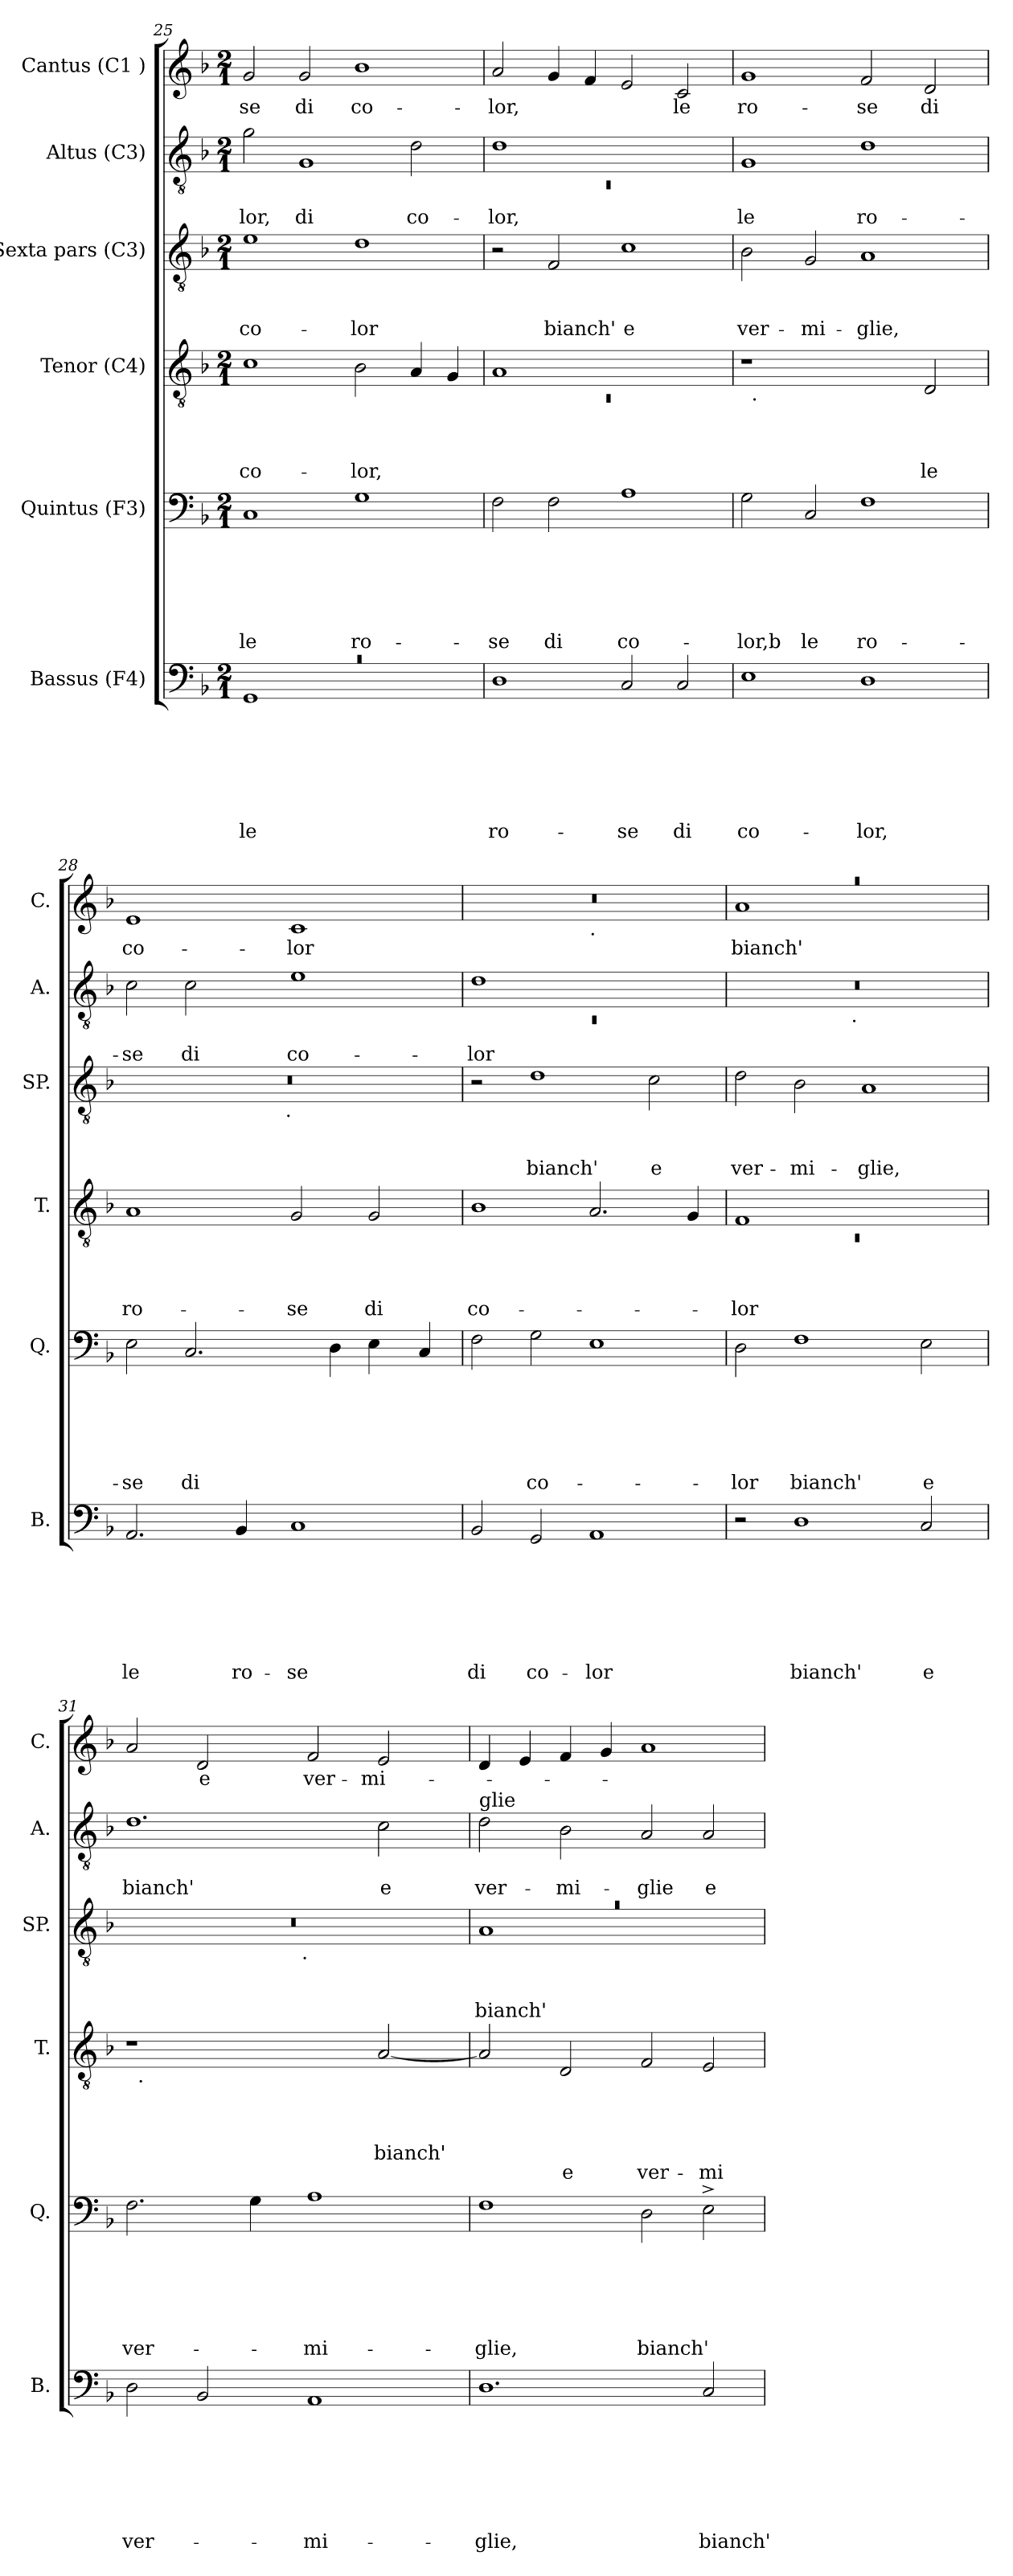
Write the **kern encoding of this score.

**kern	**text	**text	**text	**text	**text	**text	**text	**kern	**text	**text	**text	**text	**text	**text	**kern	**text	**text	**text	**text	**text	**kern	**text	**text	**text	**kern	**text	**text	**kern	**text
*part6	*part6	*part6	*part6	*part6	*part6	*part6	*part6	*part5	*part5	*part5	*part5	*part5	*part5	*part5	*part4	*part4	*part4	*part4	*part4	*part4	*part3	*part3	*part3	*part3	*part2	*part2	*part2	*part1	*part1
*staff6	*staff6	*staff6	*staff6	*staff6	*staff6	*staff6	*staff6	*staff5	*staff5	*staff5	*staff5	*staff5	*staff5	*staff5	*staff4	*staff4	*staff4	*staff4	*staff4	*staff4	*staff3	*staff3	*staff3	*staff3	*staff2	*staff2	*staff2	*staff1	*staff1
*I"Bassus (F4)	*	*	*	*	*	*	*	*I"Quintus (F3)	*	*	*	*	*	*	*I"Tenor (C4)	*	*	*	*	*	*I"Sexta pars (C3)	*	*	*	*I"Altus (C3)	*	*	*I"Cantus (C1 )	*
*I'B.	*	*	*	*	*	*	*	*I'Q.	*	*	*	*	*	*	*I'T.	*	*	*	*	*	*I'SP.	*	*	*	*I'A.	*	*	*I'C.	*
*clefF4	*	*	*	*	*	*	*	*clefF4	*	*	*	*	*	*	*clefGv2	*	*	*	*	*	*clefGv2	*	*	*	*clefGv2	*	*	*clefG2	*
*k[b-]	*	*	*	*	*	*	*	*k[b-]	*	*	*	*	*	*	*k[b-]	*	*	*	*	*	*k[b-]	*	*	*	*k[b-]	*	*	*k[b-]	*
*F:	*	*	*	*	*	*	*	*F:	*	*	*	*	*	*	*F:	*	*	*	*	*	*F:	*	*	*	*F:	*	*	*F:	*
*M2/1	*	*	*	*	*	*	*	*M2/1	*	*	*	*	*	*	*M2/1	*	*	*	*	*	*M2/1	*	*	*	*M2/1	*	*	*M2/1	*
=25	=25	=25	=25	=25	=25	=25	=25	=25	=25	=25	=25	=25	=25	=25	=25	=25	=25	=25	=25	=25	=25	=25	=25	=25	=25	=25	=25	=25	=25
!LO:N:vis=1	!	!	!	!	!	!	!LO:LY:b	!	!	!	!	!	!	!LO:LY:b	!	!	!	!	!LO:LY:b	!	!	!	!	!LO:LY:b	!	!	!LO:LY:b	!	!LO:LY:b
*^	*	*	*	*	*	*	*	*	*	*	*	*	*	*	*	*	*	*	*	*	*	*	*	*	*	*	*	*	*
0rc	1GG	.	.	.	.	.	.	le	1C	.	.	.	.	.	le	1c	.	.	.	co-	.	1e	.	.	co-	2g\	.	-lor,	2g/	-se
!	!	!	!	!	!	!	!	!	!	!	!	!	!	!	!	!	!	!	!	!	!	!	!	!	!	!	!	!LO:LY:b	!	!LO:LY:b
.	.	.	.	.	.	.	.	.	.	.	.	.	.	.	.	.	.	.	.	.	.	.	.	.	.	1G	.	di	2g/	di
!	!	!	!	!	!	!	!	!	!	!	!	!	!	!	!LO:LY:b	!	!	!	!	!LO:LY:b	!	!	!	!	!LO:LY:b	!	!	!	!	!LO:LY:b
.	1ryy	.	.	.	.	.	.	.	1G	.	.	.	.	.	ro-	2B-\	.	.	.	-lor,	.	1d	.	.	-lor	.	.	.	1b-	co-
!	!	!	!	!	!	!	!	!	!	!	!	!	!	!	!	!	!	!	!	!	!	!	!	!	!	!	!	!LO:LY:b	!	!
.	.	.	.	.	.	.	.	.	.	.	.	.	.	.	.	4A/	.	.	.	.	.	.	.	.	.	2d\	.	co-	.	.
.	.	.	.	.	.	.	.	.	.	.	.	.	.	.	.	4G/	.	.	.	.	.	.	.	.	.	.	.	.	.	.
*v	*v	*	*	*	*	*	*	*	*	*	*	*	*	*	*	*	*	*	*	*	*	*	*	*	*	*	*	*	*	*
=26	=26	=26	=26	=26	=26	=26	=26	=26	=26	=26	=26	=26	=26	=26	=26	=26	=26	=26	=26	=26	=26	=26	=26	=26	=26	=26	=26	=26	=26
*	*	*	*	*	*	*	*	*	*	*	*	*	*	*	*^	*	*	*	*	*	*	*	*	*	*^	*	*	*	*
!	!	!	!	!	!	!	!LO:LY:b	!	!	!	!	!	!	!LO:LY:b	!	!LO:N:vis=1	!	!	!	!	!	!	!	!	!	!	!LO:N:vis=1	!	!LO:LY:b	!	!LO:LY:b
1D	.	.	.	.	.	.	ro-	2F\	.	.	.	.	.	-se	1A	0rC	.	.	.	.	.	2r	.	.	.	1d	0rC	.	-lor,	2a/	-lor,
!	!	!	!	!	!	!	!	!	!	!	!	!	!	!LO:LY:b	!	!	!	!	!	!	!	!	!	!	!LO:LY:b	!	!	!	!	!	!
.	.	.	.	.	.	.	.	2F\	.	.	.	.	.	di	.	.	.	.	.	.	.	2F/	.	.	bianch'	.	.	.	.	4g/	.
.	.	.	.	.	.	.	.	.	.	.	.	.	.	.	.	.	.	.	.	.	.	.	.	.	.	.	.	.	.	4f/	.
!	!	!	!	!	!	!	!LO:LY:b	!	!	!	!	!	!	!LO:LY:b	!	!	!	!	!	!	!	!	!	!	!LO:LY:b:rj	!	!	!	!	!	!
2C/	.	.	.	.	.	.	-se	1A	.	.	.	.	.	co-	1ryy	.	.	.	.	.	.	1c	.	.	e	1ryy	.	.	.	2e/	.
!	!	!	!	!	!	!	!LO:LY:b	!	!	!	!	!	!	!	!	!	!	!	!	!	!	!	!	!	!	!	!	!	!	!	!LO:LY:b
2C/	.	.	.	.	.	.	di	.	.	.	.	.	.	.	.	.	.	.	.	.	.	.	.	.	.	.	.	.	.	2c/	le
*	*	*	*	*	*	*	*	*	*	*	*	*	*	*	*	*	*	*	*	*	*	*	*	*	*	*v	*v	*	*	*	*
!!LO:LB:g=z
=27	=27	=27	=27	=27	=27	=27	=27	=27	=27	=27	=27	=27	=27	=27	=27	=27	=27	=27	=27	=27	=27	=27	=27	=27	=27	=27	=27	=27	=27	=27
!	!	!	!	!	!	!	!LO:LY:b	!	!	!	!	!	!	!LO:LY:b	!	!	!	!	!	!	!	!	!	!	!LO:LY:b	!	!	!LO:LY:b	!	!LO:LY:b
1E	.	.	.	.	.	.	co-	2G\	.	.	.	.	.	-lor,b	1r	32ryy	.	.	.	.	.	2B-\	.	.	ver-	1G	.	le	1g	ro-
!	!	!	!	!	!	!	!	!	!	!	!	!	!	!	!	!LO:TX:b:t=.	!	!	!	!	!	!	!	!	!	!	!	!	!	!
.	.	.	.	.	.	.	.	.	.	.	.	.	.	.	.	1ryy	.	.	.	.	.	.	.	.	.	.	.	.	.	.
!	!	!	!	!	!	!	!	!	!	!	!	!	!	!LO:LY:b	!	!	!	!	!	!	!	!	!	!	!LO:LY:b	!	!	!	!	!
.	.	.	.	.	.	.	.	2C/	.	.	.	.	.	le	.	.	.	.	.	.	.	2G/	.	.	-mi-	.	.	.	.	.
!	!	!	!	!	!	!	!LO:LY:b	!	!	!	!	!	!	!LO:LY:b	!	!	!	!	!	!	!	!	!	!	!LO:LY:b	!	!	!LO:LY:b	!	!LO:LY:b
1D	.	.	.	.	.	.	-lor,	1F	.	.	.	.	.	ro-	2ryy	.	.	.	.	.	.	1A	.	.	-glie,	1d	.	ro-	2f/	-se
.	.	.	.	.	.	.	.	.	.	.	.	.	.	.	.	2ryy	.	.	.	.	.	.	.	.	.	.	.	.	.	.
!	!	!	!	!	!	!	!	!	!	!	!	!	!	!	!	!	!	!	!	!LO:LY:b	!	!	!	!	!	!	!	!	!	!LO:LY:b
.	.	.	.	.	.	.	.	.	.	.	.	.	.	.	2D/	.	.	.	.	le	.	.	.	.	.	.	.	.	2d/	di
.	.	.	.	.	.	.	.	.	.	.	.	.	.	.	.	4...ryy	.	.	.	.	.	.	.	.	.	.	.	.	.	.
=28	=28	=28	=28	=28	=28	=28	=28	=28	=28	=28	=28	=28	=28	=28	=28	=28	=28	=28	=28	=28	=28	=28	=28	=28	=28	=28	=28	=28	=28	=28
!	!	!	!	!	!	!	!LO:LY:b	!	!	!	!	!	!	!LO:LY:b	!	!	!	!	!	!LO:LY:b	!	!	!	!	!	!	!	!LO:LY:b	!	!LO:LY:b
*	*	*	*	*	*	*	*	*	*	*	*	*	*	*	*v	*v	*	*	*	*	*	*^	*	*	*	*	*	*	*	*
2.AA/	.	.	.	.	.	.	le	2E\	.	.	.	.	.	-se	1A	.	.	.	ro-	.	0r	3%2ryy	.	.	.	2c\	.	-se	1e	co-
!	!	!	!	!	!	!	!	!	!	!	!	!	!	!LO:LY:b	!	!	!	!	!	!	!	!	!	!	!	!	!	!LO:LY:b	!	!
.	.	.	.	.	.	.	.	2.C/	.	.	.	.	.	di	.	.	.	.	.	.	.	.	.	.	.	2c\	.	di	.	.
.	.	.	.	.	.	.	.	.	.	.	.	.	.	.	.	.	.	.	.	.	.	6ryy	.	.	.	.	.	.	.	.
!	!	!	!	!	!	!	!LO:LY:b	!	!	!	!	!	!	!	!	!	!	!	!	!	!	!	!	!	!	!	!	!	!	!
4BB-/	.	.	.	.	.	.	ro-	.	.	.	.	.	.	.	.	.	.	.	.	.	.	.	.	.	.	.	.	.	.	.
.	.	.	.	.	.	.	.	.	.	.	.	.	.	.	.	.	.	.	.	.	.	12...ryy	.	.	.	.	.	.	.	.
!	!	!	!	!	!	!	!	!	!	!	!	!	!	!	!	!	!	!	!	!	!	!LO:TX:b:t=.	!	!	!	!	!	!	!	!
.	.	.	.	.	.	.	.	.	.	.	.	.	.	.	.	.	.	.	.	.	.	3%2ryy	.	.	.	.	.	.	.	.
!	!	!	!	!	!	!	!LO:LY:b	!	!	!	!	!	!	!	!	!	!	!	!LO:LY:b	!	!	!	!	!	!	!	!	!LO:LY:b	!	!LO:LY:b
1C	.	.	.	.	.	.	-se	.	.	.	.	.	.	.	2G/	.	.	.	-se	.	.	.	.	.	.	1e	.	co-	1c	-lor
.	.	.	.	.	.	.	.	4D\	.	.	.	.	.	.	.	.	.	.	.	.	.	.	.	.	.	.	.	.	.	.
!	!	!	!	!	!	!	!	!	!	!	!	!	!	!	!	!	!	!	!LO:LY:b	!	!	!	!	!	!	!	!	!	!	!
.	.	.	.	.	.	.	.	4E\	.	.	.	.	.	.	2G/	.	.	.	di	.	.	.	.	.	.	.	.	.	.	.
.	.	.	.	.	.	.	.	.	.	.	.	.	.	.	.	.	.	.	.	.	.	3ryy	.	.	.	.	.	.	.	.
.	.	.	.	.	.	.	.	4C/	.	.	.	.	.	.	.	.	.	.	.	.	.	.	.	.	.	.	.	.	.	.
.	.	.	.	.	.	.	.	.	.	.	.	.	.	.	.	.	.	.	.	.	.	96ryy	.	.	.	.	.	.	.	.
=29	=29	=29	=29	=29	=29	=29	=29	=29	=29	=29	=29	=29	=29	=29	=29	=29	=29	=29	=29	=29	=29	=29	=29	=29	=29	=29	=29	=29	=29	=29
*	*	*	*	*	*	*	*	*	*	*	*	*	*	*	*	*	*	*	*	*	*	*	*	*	*	*^	*	*	*	*
!	!	!	!	!	!	!	!LO:LY:b	!	!	!	!	!	!	!	!	!	!	!	!LO:LY:b	!	!	!	!	!	!	!	!LO:N:vis=1	!	!LO:LY:b	!	!
*	*	*	*	*	*	*	*	*	*	*	*	*	*	*	*	*	*	*	*	*	*v	*v	*	*	*	*	*	*	*	*^	*
2BB-/	.	.	.	.	.	.	di	2F\	.	.	.	.	.	.	1B-	.	.	.	co-	.	2r	.	.	.	1d	0rC	.	-lor	0r	1ryy	.
!	!	!	!	!	!	!	!LO:LY:b	!	!	!	!	!	!	!LO:LY:b	!	!	!	!	!	!	!	!	!	!LO:LY:b	!	!	!	!	!	!	!
2GG/	.	.	.	.	.	.	co-	2G\	.	.	.	.	.	co-	.	.	.	.	.	.	1d	.	.	bianch'	.	.	.	.	.	.	.
!	!	!	!	!	!	!	!	!	!	!	!	!	!	!	!	!	!	!	!	!	!	!	!	!	!	!	!	!	!	!LO:TX:b:t=.	!
!	!	!	!	!	!	!	!LO:LY:b	!	!	!	!	!	!	!	!	!	!	!	!	!	!	!	!	!	!	!	!	!	!	!	!
1AA	.	.	.	.	.	.	-lor	1E	.	.	.	.	.	.	2.A/	.	.	.	.	.	.	.	.	.	1ryy	.	.	.	.	1ryy	.
!	!	!	!	!	!	!	!	!	!	!	!	!	!	!	!	!	!	!	!	!	!	!	!	!LO:LY:b	!	!	!	!	!	!	!
.	.	.	.	.	.	.	.	.	.	.	.	.	.	.	.	.	.	.	.	.	2c\	.	.	e	.	.	.	.	.	.	.
.	.	.	.	.	.	.	.	.	.	.	.	.	.	.	4G/	.	.	.	.	.	.	.	.	.	.	.	.	.	.	.	.
=30	=30	=30	=30	=30	=30	=30	=30	=30	=30	=30	=30	=30	=30	=30	=30	=30	=30	=30	=30	=30	=30	=30	=30	=30	=30	=30	=30	=30	=30	=30	=30
*	*	*	*	*	*	*	*	*	*	*	*	*	*	*	*^	*	*	*	*	*	*	*	*	*	*	*	*	*	*	*	*
!	!	!	!	!	!	!	!	!	!	!	!	!	!	!LO:LY:b	!	!LO:N:vis=1	!	!	!	!LO:LY:b	!	!	!	!	!LO:LY:b	!	!	!	!	!LO:N:vis=1	!	!LO:LY:b
2r	.	.	.	.	.	.	.	2D\	.	.	.	.	.	-lor	1F	0rC	.	.	.	-lor	.	2d\	.	.	ver-	0r	2ryy	.	.	0raa	1a	bianch'
!	!	!	!	!	!	!	!LO:LY:b	!	!	!	!	!	!	!LO:LY:b	!	!	!	!	!	!	!	!	!	!	!LO:LY:b	!	!	!	!	!	!	!
1D	.	.	.	.	.	.	bianch'	1F	.	.	.	.	.	bianch'	.	.	.	.	.	.	.	2B-\	.	.	-mi-	.	4...ryy	.	.	.	.	.
!	!	!	!	!	!	!	!	!	!	!	!	!	!	!	!	!	!	!	!	!	!	!	!	!	!	!	!LO:TX:b:t=.	!	!	!	!	!
.	.	.	.	.	.	.	.	.	.	.	.	.	.	.	.	.	.	.	.	.	.	.	.	.	.	.	1ryy	.	.	.	.	.
!	!	!	!	!	!	!	!	!	!	!	!	!	!	!	!	!	!	!	!	!	!	!	!	!	!LO:LY:b	!	!	!	!	!	!	!
.	.	.	.	.	.	.	.	.	.	.	.	.	.	.	1ryy	.	.	.	.	.	.	1A	.	.	-glie,	.	.	.	.	.	1ryy	.
!	!	!	!	!	!	!	!LO:LY:b	!	!	!	!	!	!	!LO:LY:b	!	!	!	!	!	!	!	!	!	!	!	!	!	!	!	!	!	!
2C/	.	.	.	.	.	.	e	2E\	.	.	.	.	.	e	.	.	.	.	.	.	.	.	.	.	.	.	.	.	.	.	.	.
.	.	.	.	.	.	.	.	.	.	.	.	.	.	.	.	.	.	.	.	.	.	.	.	.	.	.	32ryy	.	.	.	.	.
=31	=31	=31	=31	=31	=31	=31	=31	=31	=31	=31	=31	=31	=31	=31	=31	=31	=31	=31	=31	=31	=31	=31	=31	=31	=31	=31	=31	=31	=31	=31	=31	=31
!	!	!	!	!	!	!	!LO:LY:b	!	!	!	!	!	!	!LO:LY:b	!	!	!	!	!	!	!	!	!	!	!	!	!	!	!LO:LY:b	!	!	!
*	*	*	*	*	*	*	*	*	*	*	*	*	*	*	*	*	*	*	*	*	*	*	*	*	*	*v	*v	*	*	*	*	*
*	*	*	*	*	*	*	*	*	*	*	*	*	*	*	*	*	*	*	*	*	*	*^	*	*	*	*	*	*	*v	*v	*
2D\	.	.	.	.	.	.	ver-	2.F\	.	.	.	.	.	ver-	1r	32ryy	.	.	.	.	.	0r	3%2ryy	.	.	.	1.d	.	bianch'	2a/	.
!	!	!	!	!	!	!	!	!	!	!	!	!	!	!	!	!LO:TX:b:t=.	!	!	!	!	!	!	!	!	!	!	!	!	!	!	!
.	.	.	.	.	.	.	.	.	.	.	.	.	.	.	.	1ryy	.	.	.	.	.	.	.	.	.	.	.	.	.	.	.
!	!	!	!	!	!	!	!	!	!	!	!	!	!	!	!	!	!	!	!	!	!	!	!	!	!	!	!	!	!	!	!LO:LY:b
2BB-/	.	.	.	.	.	.	.	.	.	.	.	.	.	.	.	.	.	.	.	.	.	.	.	.	.	.	.	.	.	2d/	e
.	.	.	.	.	.	.	.	.	.	.	.	.	.	.	.	.	.	.	.	.	.	.	6ryy	.	.	.	.	.	.	.	.
.	.	.	.	.	.	.	.	4G\	.	.	.	.	.	.	.	.	.	.	.	.	.	.	.	.	.	.	.	.	.	.	.
.	.	.	.	.	.	.	.	.	.	.	.	.	.	.	.	.	.	.	.	.	.	.	12...ryy	.	.	.	.	.	.	.	.
!	!	!	!	!	!	!	!	!	!	!	!	!	!	!	!	!	!	!	!	!	!	!	!LO:TX:b:t=.	!	!	!	!	!	!	!	!
.	.	.	.	.	.	.	.	.	.	.	.	.	.	.	.	.	.	.	.	.	.	.	3%2ryy	.	.	.	.	.	.	.	.
!	!	!	!	!	!	!	!LO:LY:b	!	!	!	!	!	!	!LO:LY:b	!	!	!	!	!	!	!	!	!	!	!	!	!	!	!	!	!LO:LY:b
1AA	.	.	.	.	.	.	-mi-	1A	.	.	.	.	.	-mi-	2ryy	.	.	.	.	.	.	.	.	.	.	.	.	.	.	2f/	ver-
.	.	.	.	.	.	.	.	.	.	.	.	.	.	.	.	2ryy	.	.	.	.	.	.	.	.	.	.	.	.	.	.	.
!	!	!	!	!	!	!	!	!	!	!	!	!	!	!	!	!	!	!	!	!LO:LY:b	!	!	!	!	!	!	!	!	!LO:LY:b	!	!LO:LY:b
.	.	.	.	.	.	.	.	.	.	.	.	.	.	.	[>2A/	.	.	.	.	bianch'	.	.	.	.	.	.	2c\	.	e	2e/	-mi-
.	.	.	.	.	.	.	.	.	.	.	.	.	.	.	.	4...ryy	.	.	.	.	.	.	.	.	.	.	.	.	.	.	.
.	.	.	.	.	.	.	.	.	.	.	.	.	.	.	.	.	.	.	.	.	.	.	3ryy	.	.	.	.	.	.	.	.
.	.	.	.	.	.	.	.	.	.	.	.	.	.	.	.	.	.	.	.	.	.	.	96ryy	.	.	.	.	.	.	.	.
!!LO:PB:g=z
=32	=32	=32	=32	=32	=32	=32	=32	=32	=32	=32	=32	=32	=32	=32	=32	=32	=32	=32	=32	=32	=32	=32	=32	=32	=32	=32	=32	=32	=32	=32	=32
!	!	!	!	!	!	!	!	!	!	!	!	!	!	!	!	!	!	!	!	!	!	!	!	!	!	!	!LO:TX:a:t=glie	!	!	!	!
!	!	!	!	!	!	!	!LO:LY:b	!	!	!	!	!	!	!LO:LY:b	!	!	!	!	!	!	!	!LO:N:vis=1	!	!	!	!LO:LY:b	!	!	!LO:LY:b	!	!
*	*	*	*	*	*	*	*	*	*	*	*	*	*	*	*v	*v	*	*	*	*	*	*	*	*	*	*	*	*	*	*	*
1.D	.	.	.	.	.	.	-glie,	1F	.	.	.	.	.	-glie,	2A/]	.	.	.	.	.	0ra	1A	.	.	bianch'	2d\	.	ver-	4d/	.
.	.	.	.	.	.	.	.	.	.	.	.	.	.	.	.	.	.	.	.	.	.	.	.	.	.	.	.	.	4e/	.
!	!	!	!	!	!	!	!	!	!	!	!	!	!	!	!	!	!	!	!	!LO:LY:b	!	!	!	!	!	!	!	!LO:LY:b	!	!
.	.	.	.	.	.	.	.	.	.	.	.	.	.	.	2D/	.	.	.	.	e	.	.	.	.	.	2B-\	.	-mi-	4f/	.
.	.	.	.	.	.	.	.	.	.	.	.	.	.	.	.	.	.	.	.	.	.	.	.	.	.	.	.	.	4g/	.
!	!	!	!	!	!	!	!	!	!	!	!	!	!	!LO:LY:b	!	!	!	!	!	!LO:LY:b	!	!	!	!	!	!	!	!LO:LY:b	!	!
.	.	.	.	.	.	.	.	2D\	.	.	.	.	.	bianch'	2F/	.	.	.	.	ver-	.	1ryy	.	.	.	2A/	.	-glie	1a	.
!	!	!	!	!	!	!	!LO:LY:b	!	!	!	!	!	!	!	!	!	!	!	!	!LO:LY:b	!	!	!	!	!	!	!	!LO:LY:b	!	!
2C/	.	.	.	.	.	.	bianch'	2E^>\	.	.	.	.	.	.	2E/	.	.	.	.	-mi-	.	.	.	.	.	2A/	.	e	.	.
*	*	*	*	*	*	*	*	*	*	*	*	*	*	*	*	*	*	*	*	*	*v	*v	*	*	*	*	*	*	*	*
=	=	=	=	=	=	=	=	=	=	=	=	=	=	=	=	=	=	=	=	=	=	=	=	=	=	=	=	=	=
*-	*-	*-	*-	*-	*-	*-	*-	*-	*-	*-	*-	*-	*-	*-	*-	*-	*-	*-	*-	*-	*-	*-	*-	*-	*-	*-	*-	*-	*-
